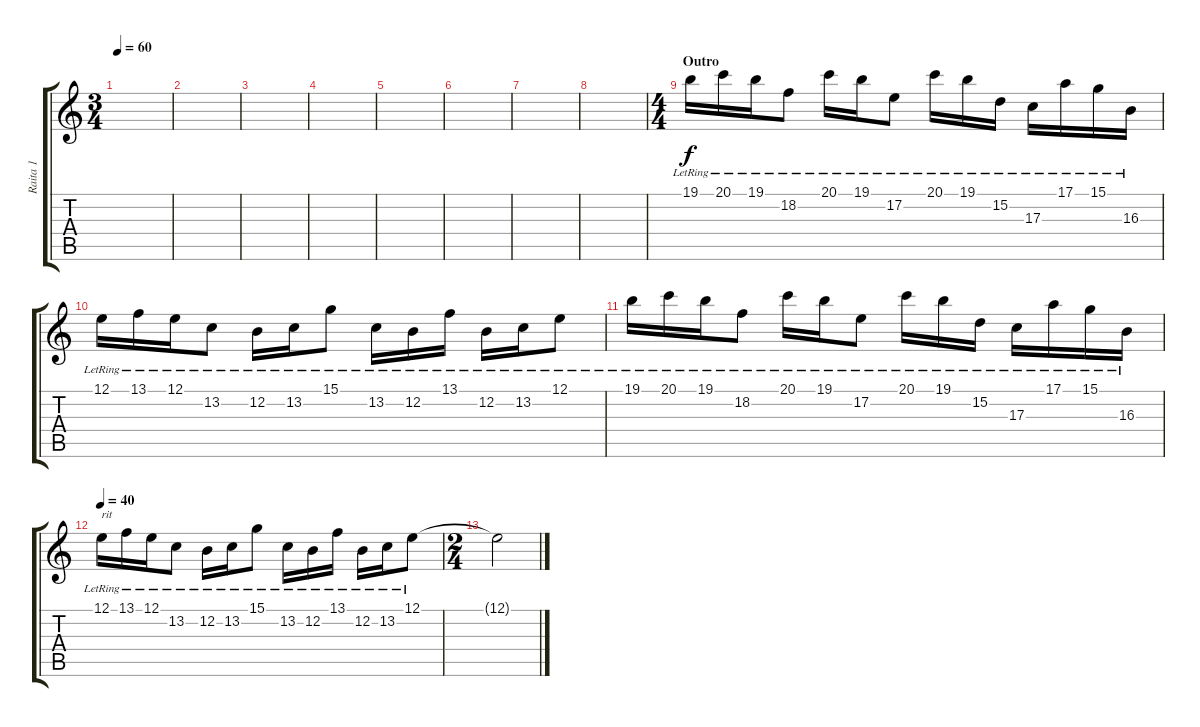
\track ("Raita 1" "Raita 1") {instrument brightacousticpiano}
\staff {score tabs}
\tuning (E4 B3 G3 D3 A2 E2) {hide}
\ts (3 4)
\tempo 60
\clef g2
\ks c
|
|
|
|
|
|
|
|
\ts (4 4)
\section ("" "Outro")
19.1{lr}.16 20.1{lr}.16 19.1{lr}.16 18.2{lr}.8 20.1{lr}.16 19.1{lr}.16 17.2{lr}.8 20.1{lr}.16 19.1{lr}.16 15.2{lr}.16 17.3{lr}.16 17.1{lr}.16 15.1{lr}.16 16.3{lr}.16 |
12.1{lr}.16 13.1{lr}.16 12.1{lr}.16 13.2{lr}.8 12.2{lr}.16 13.2{lr}.16 15.1{lr}.8 13.2{lr}.16 12.2{lr}.16 13.1{lr}.16 12.2{lr}.16 13.2{lr}.16 12.1{lr}.8 |
19.1{lr}.16 20.1{lr}.16 19.1{lr}.16 18.2{lr}.8 20.1{lr}.16 19.1{lr}.16 17.2{lr}.8 20.1{lr}.16 19.1{lr}.16 15.2{lr}.16 17.3{lr}.16 17.1{lr}.16 15.1{lr}.16 16.3{lr}.16 |
\tempo 40
12.1{lr}.16{txt "rit"} 13.1{lr}.16 12.1{lr}.16 13.2{lr}.8 12.2{lr}.16 13.2{lr}.16 15.1{lr}.8 13.2{lr}.16 12.2{lr}.16 13.1{lr}.16 12.2{lr}.16 13.2{lr}.16 12.1{lr}.8 |
\ts (2 4)
12.1{t}.2
